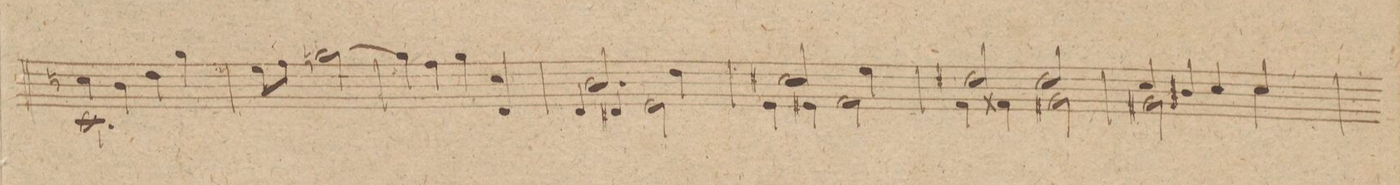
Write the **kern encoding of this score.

**kern	**dynam
*I"Violino IIdo	*
*clefG2	*
*k[f#c#g#]	*
*met(c|)	*
*M2/2	*
*^	*
4ccn/	2.c#\	.
4b/	.	.
4dd/	.	.
4gg#\	4ryy	.
*v	*v	*
=235	=235
8ee\L	.
8ff#\J	.
4ryy	.
[>2ggn\	.
=236	=236
4gg\]	.
4ff#\	.
4ggn\	.
4d/ 4cc#	.
=237	=237
*^	*
2.b/	4d\	.
.	4d#X\	.
.	2e\	.
4dd/	.	.
=238	=238	=238
2.cc#/	4e\	.
.	4e#X\	.
.	2f#\	.
4ee\	.	.
=239	=239	=239
2dd#X/	4f#\	.
.	4f##X\	.
2dd#/	2g#X\	.
=240	=240	=240
4cc#/	2.g#X\	.
4b#X/	.	.
4cc#/	.	.
4cc#/	4cc#\	.
*v	*v	*
=241	=241
*-	*-
